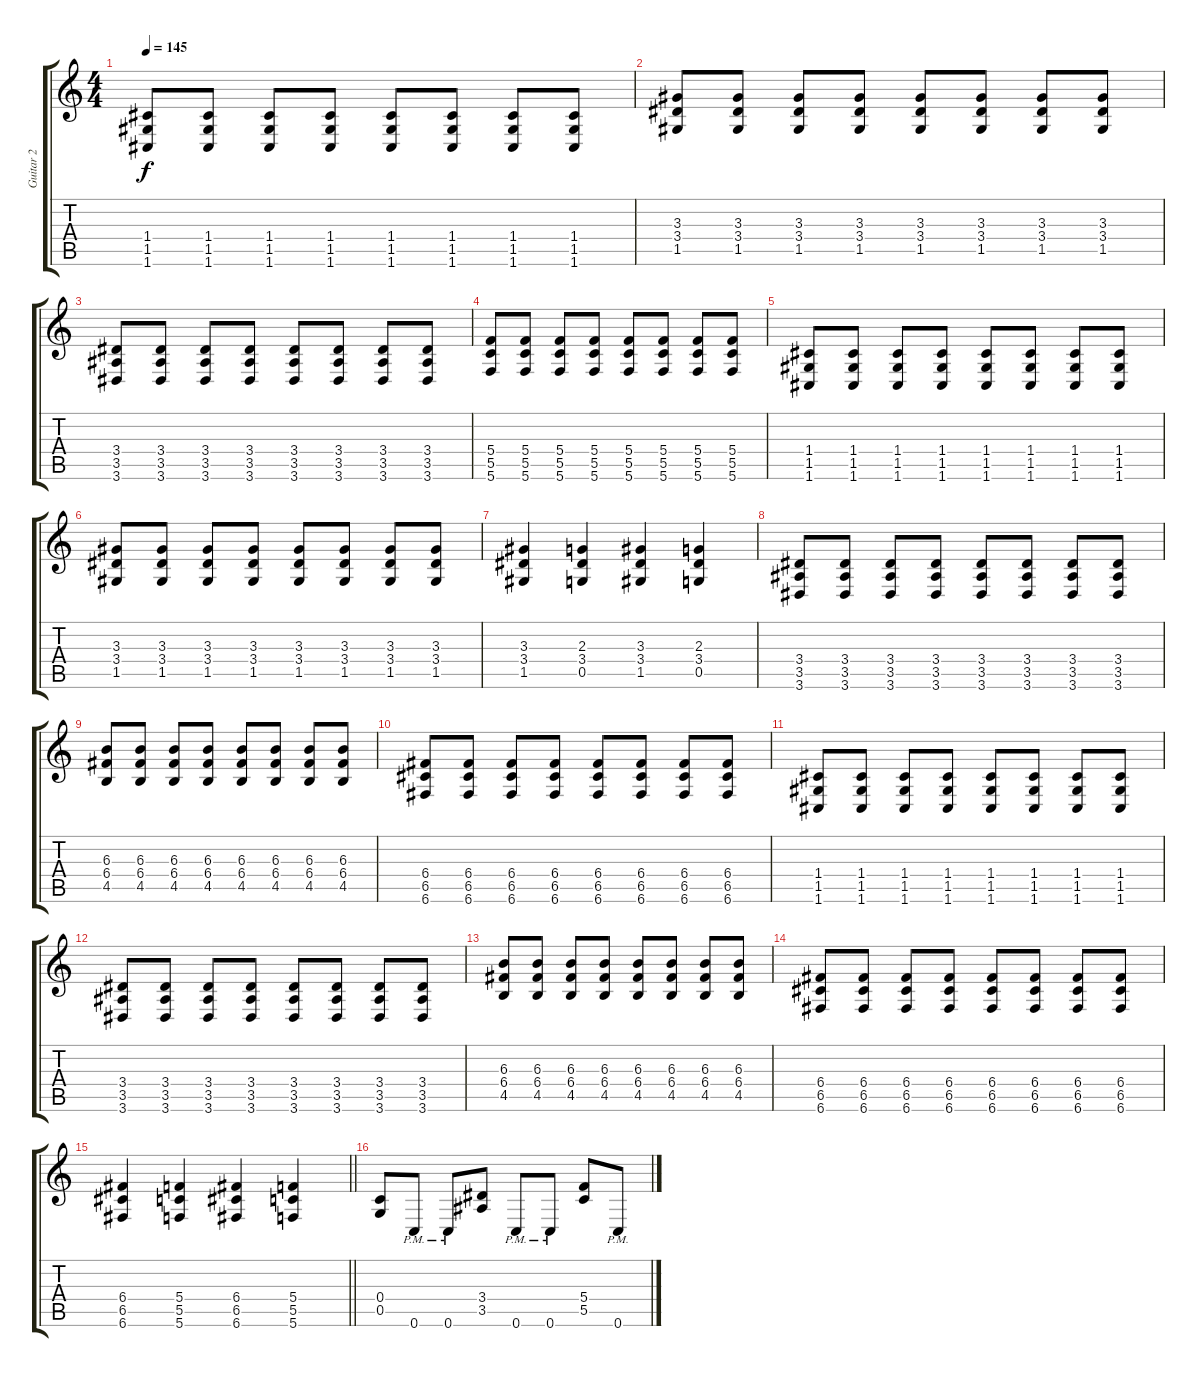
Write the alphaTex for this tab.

\track ("Guitar 2" "Guitar 2") {instrument distortionguitar}
\staff {score tabs}
\tuning (D4 A3 F3 C3 G2 C2) {hide}
\ts (4 4)
\tempo 145
\clef g2
\ks c
(1.4 1.5 1.6).8{dy f} (1.4 1.5 1.6).8 (1.4 1.5 1.6).8 (1.4 1.5 1.6).8 (1.4 1.5 1.6).8 (1.4 1.5 1.6).8 (1.4 1.5 1.6).8 (1.4 1.5 1.6).8 |
(3.3 3.4 1.5).8 (3.3 3.4 1.5).8 (3.3 3.4 1.5).8 (3.3 3.4 1.5).8 (3.3 3.4 1.5).8 (3.3 3.4 1.5).8 (3.3 3.4 1.5).8 (3.3 3.4 1.5).8 |
(3.4 3.5 3.6).8 (3.4 3.5 3.6).8 (3.4 3.5 3.6).8 (3.4 3.5 3.6).8 (3.4 3.5 3.6).8 (3.4 3.5 3.6).8 (3.4 3.5 3.6).8 (3.4 3.5 3.6).8 |
(5.4 5.5 5.6).8 (5.4 5.5 5.6).8 (5.4 5.5 5.6).8 (5.4 5.5 5.6).8 (5.4 5.5 5.6).8 (5.4 5.5 5.6).8 (5.4 5.5 5.6).8 (5.4 5.5 5.6).8 |
(1.4 1.5 1.6).8 (1.4 1.5 1.6).8 (1.4 1.5 1.6).8 (1.4 1.5 1.6).8 (1.4 1.5 1.6).8 (1.4 1.5 1.6).8 (1.4 1.5 1.6).8 (1.4 1.5 1.6).8 |
(3.3 3.4 1.5).8 (3.3 3.4 1.5).8 (3.3 3.4 1.5).8 (3.3 3.4 1.5).8 (3.3 3.4 1.5).8 (3.3 3.4 1.5).8 (3.3 3.4 1.5).8 (3.3 3.4 1.5).8 |
(3.3 3.4 1.5).4 (2.3 3.4 0.5).4 (3.3 3.4 1.5).4 (2.3 3.4 0.5).4 |
(3.4 3.5 3.6).8 (3.4 3.5 3.6).8 (3.4 3.5 3.6).8 (3.4 3.5 3.6).8 (3.4 3.5 3.6).8 (3.4 3.5 3.6).8 (3.4 3.5 3.6).8 (3.4 3.5 3.6).8 |
(6.3 6.4 4.5).8 (6.3 6.4 4.5).8 (6.3 6.4 4.5).8 (6.3 6.4 4.5).8 (6.3 6.4 4.5).8 (6.3 6.4 4.5).8 (6.3 6.4 4.5).8 (6.3 6.4 4.5).8 |
(6.4 6.5 6.6).8 (6.4 6.5 6.6).8 (6.4 6.5 6.6).8 (6.4 6.5 6.6).8 (6.4 6.5 6.6).8 (6.4 6.5 6.6).8 (6.4 6.5 6.6).8 (6.4 6.5 6.6).8 |
(1.4 1.5 1.6).8 (1.4 1.5 1.6).8 (1.4 1.5 1.6).8 (1.4 1.5 1.6).8 (1.4 1.5 1.6).8 (1.4 1.5 1.6).8 (1.4 1.5 1.6).8 (1.4 1.5 1.6).8 |
(3.4 3.5 3.6).8 (3.4 3.5 3.6).8 (3.4 3.5 3.6).8 (3.4 3.5 3.6).8 (3.4 3.5 3.6).8 (3.4 3.5 3.6).8 (3.4 3.5 3.6).8 (3.4 3.5 3.6).8 |
(6.3 6.4 4.5).8 (6.3 6.4 4.5).8 (6.3 6.4 4.5).8 (6.3 6.4 4.5).8 (6.3 6.4 4.5).8 (6.3 6.4 4.5).8 (6.3 6.4 4.5).8 (6.3 6.4 4.5).8 |
(6.4 6.5 6.6).8 (6.4 6.5 6.6).8 (6.4 6.5 6.6).8 (6.4 6.5 6.6).8 (6.4 6.5 6.6).8 (6.4 6.5 6.6).8 (6.4 6.5 6.6).8 (6.4 6.5 6.6).8 |
\barLineRight lightlight
(6.4 6.5 6.6).4 (5.4 5.5 5.6).4 (6.4 6.5 6.6).4 (5.4 5.5 5.6).4 |
(0.4 0.5).8 0.6{pm}.8 0.6{pm}.8 (3.4 3.5).8 0.6{pm}.8 0.6{pm}.8 (5.4 5.5).8 0.6{pm}.8
